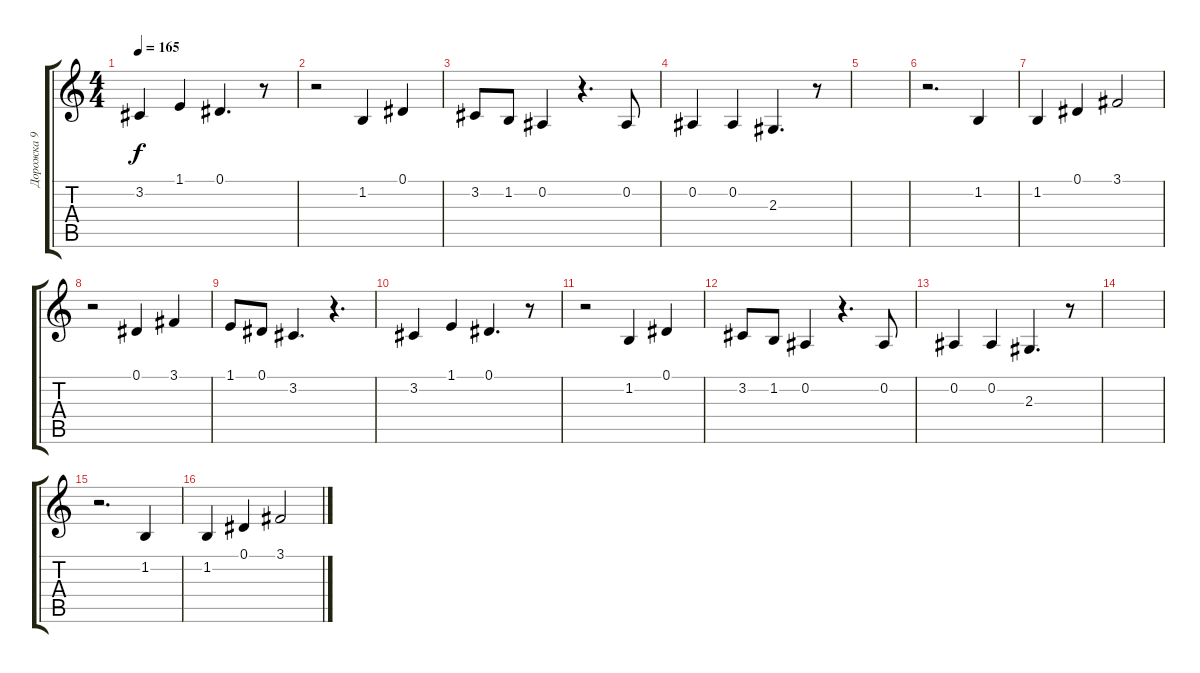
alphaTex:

\track ("Дорожка 9" "Дорожка 9") {instrument lead6voice}
\staff {score tabs}
\tuning (Eb4 Bb3 Gb3 Db3 Ab2 Eb2) {hide}
\ts (4 4)
\tempo 165
\clef g2
\ks c
3.2.4{dy f} 1.1.4 0.1.4{d} r.8 |
r.2 1.2.4 0.1.4 |
3.2.8 1.2.8 0.2.4 r.4{d} 0.2.8 |
0.2.4 0.2.4 2.3.4{d} r.8 |
|
r.2{d} 1.2.4 |
1.2.4 0.1.4 3.1.2 |
r.2 0.1.4 3.1.4 |
1.1.8 0.1.8 3.2.4{d} r.4{d} |
3.2.4 1.1.4 0.1.4{d} r.8 |
r.2 1.2.4 0.1.4 |
3.2.8 1.2.8 0.2.4 r.4{d} 0.2.8 |
0.2.4 0.2.4 2.3.4{d} r.8 |
|
r.2{d} 1.2.4 |
1.2.4 0.1.4 3.1.2
